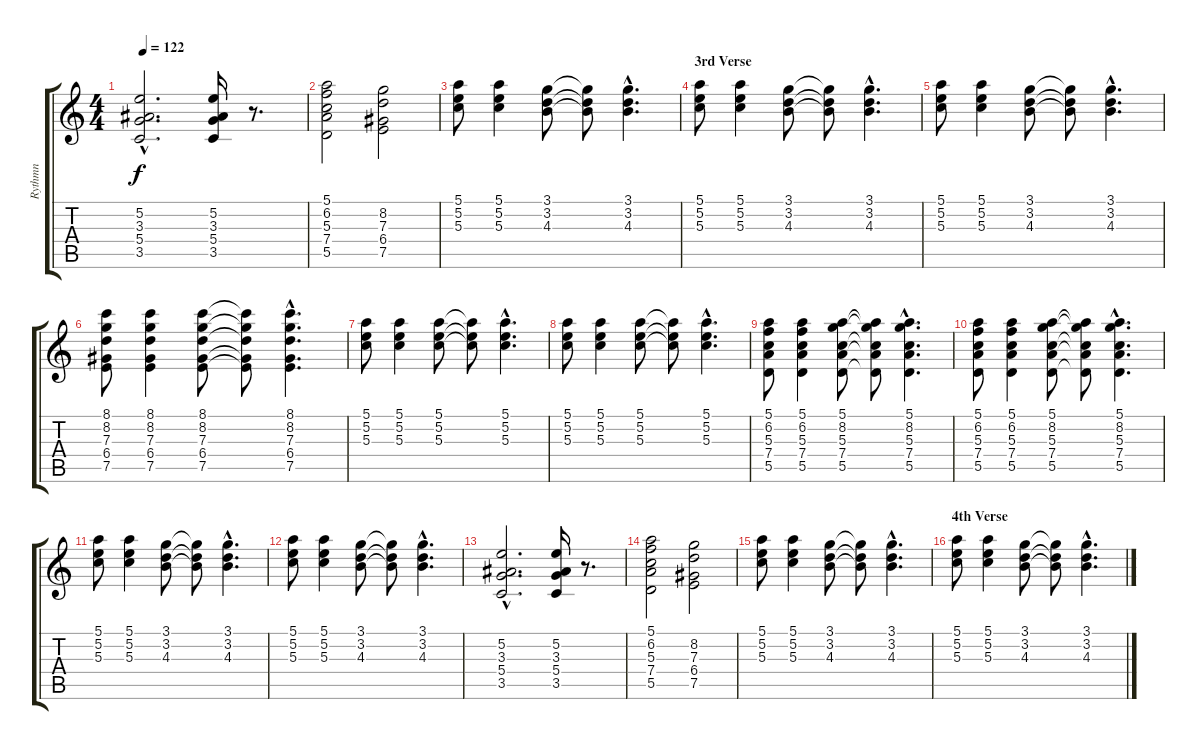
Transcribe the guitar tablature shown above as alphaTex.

\track ("Rythmn" "Rythmn") {instrument electricguitarjazz}
\staff {score tabs}
\tuning (E4 B3 G3 D3 A2 E2) {hide}
\ts (4 4)
\tempo 122
\clef g2
\ks c
(5.2{hac} 3.3{hac} 5.4{hac} 3.5{hac}).2{d dy f} (5.2 3.3 5.4 3.5).16 r.8{d} |
(5.1 6.2 5.3 7.4 5.5).2 (8.2 7.3 6.4 7.5).2 |
(5.1 5.2 5.3).8 (5.1 5.2 5.3).4 (3.1 3.2 4.3).8 (3.1{t} 3.2{t} 4.3{t}).8 (3.1{hac} 3.2{hac} 4.3{hac}).4{d} |
\section ("" "3rd Verse")
(5.1 5.2 5.3).8 (5.1 5.2 5.3).4 (3.1 3.2 4.3).8 (3.1{t} 3.2{t} 4.3{t}).8 (3.1{hac} 3.2{hac} 4.3{hac}).4{d} |
(5.1 5.2 5.3).8 (5.1 5.2 5.3).4 (3.1 3.2 4.3).8 (3.1{t} 3.2{t} 4.3{t}).8 (3.1{hac} 3.2{hac} 4.3{hac}).4{d} |
(8.1 8.2 7.3 6.4 7.5).8 (8.1 8.2 7.3 6.4 7.5).4 (8.1 8.2 7.3 6.4 7.5).8 (8.1{t} 8.2{t} 7.3{t} 6.4{t} 7.5{t}).8 (8.1{hac} 8.2{hac} 7.3{hac} 6.4{hac} 7.5{hac}).4{d} |
(5.1 5.2 5.3).8 (5.1 5.2 5.3).4 (5.1 5.2 5.3).8 (5.1{t} 5.2{t} 5.3{t}).8 (5.1{hac} 5.2{hac} 5.3{hac}).4{d} |
(5.1 5.2 5.3).8 (5.1 5.2 5.3).4 (5.1 5.2 5.3).8 (5.1{t} 5.2{t} 5.3{t}).8 (5.1{hac} 5.2{hac} 5.3{hac}).4{d} |
(5.1 6.2 5.3 7.4 5.5).8 (5.1 6.2 5.3 7.4 5.5).4 (5.1 8.2 5.3 7.4 5.5).8 (5.1{t} 8.2{t} 5.3{t} 7.4{t} 5.5{t}).8 (5.1{hac} 8.2{hac} 5.3{hac} 7.4{hac} 5.5{hac}).4{d} |
(5.1 6.2 5.3 7.4 5.5).8 (5.1 6.2 5.3 7.4 5.5).4 (5.1 8.2 5.3 7.4 5.5).8 (5.1{t} 8.2{t} 5.3{t} 7.4{t} 5.5{t}).8 (5.1{hac} 8.2{hac} 5.3{hac} 7.4{hac} 5.5{hac}).4{d} |
(5.1 5.2 5.3).8 (5.1 5.2 5.3).4 (3.1 3.2 4.3).8 (3.1{t} 3.2{t} 4.3{t}).8 (3.1{hac} 3.2{hac} 4.3{hac}).4{d} |
(5.1 5.2 5.3).8 (5.1 5.2 5.3).4 (3.1 3.2 4.3).8 (3.1{t} 3.2{t} 4.3{t}).8 (3.1{hac} 3.2{hac} 4.3{hac}).4{d} |
(5.2{hac} 3.3{hac} 5.4{hac} 3.5{hac}).2{d} (5.2 3.3 5.4 3.5).16 r.8{d} |
(5.1 6.2 5.3 7.4 5.5).2 (8.2 7.3 6.4 7.5).2 |
(5.1 5.2 5.3).8 (5.1 5.2 5.3).4 (3.1 3.2 4.3).8 (3.1{t} 3.2{t} 4.3{t}).8 (3.1{hac} 3.2{hac} 4.3{hac}).4{d} |
\section ("" "4th Verse")
(5.1 5.2 5.3).8 (5.1 5.2 5.3).4 (3.1 3.2 4.3).8 (3.1{t} 3.2{t} 4.3{t}).8 (3.1{hac} 3.2{hac} 4.3{hac}).4{d}
